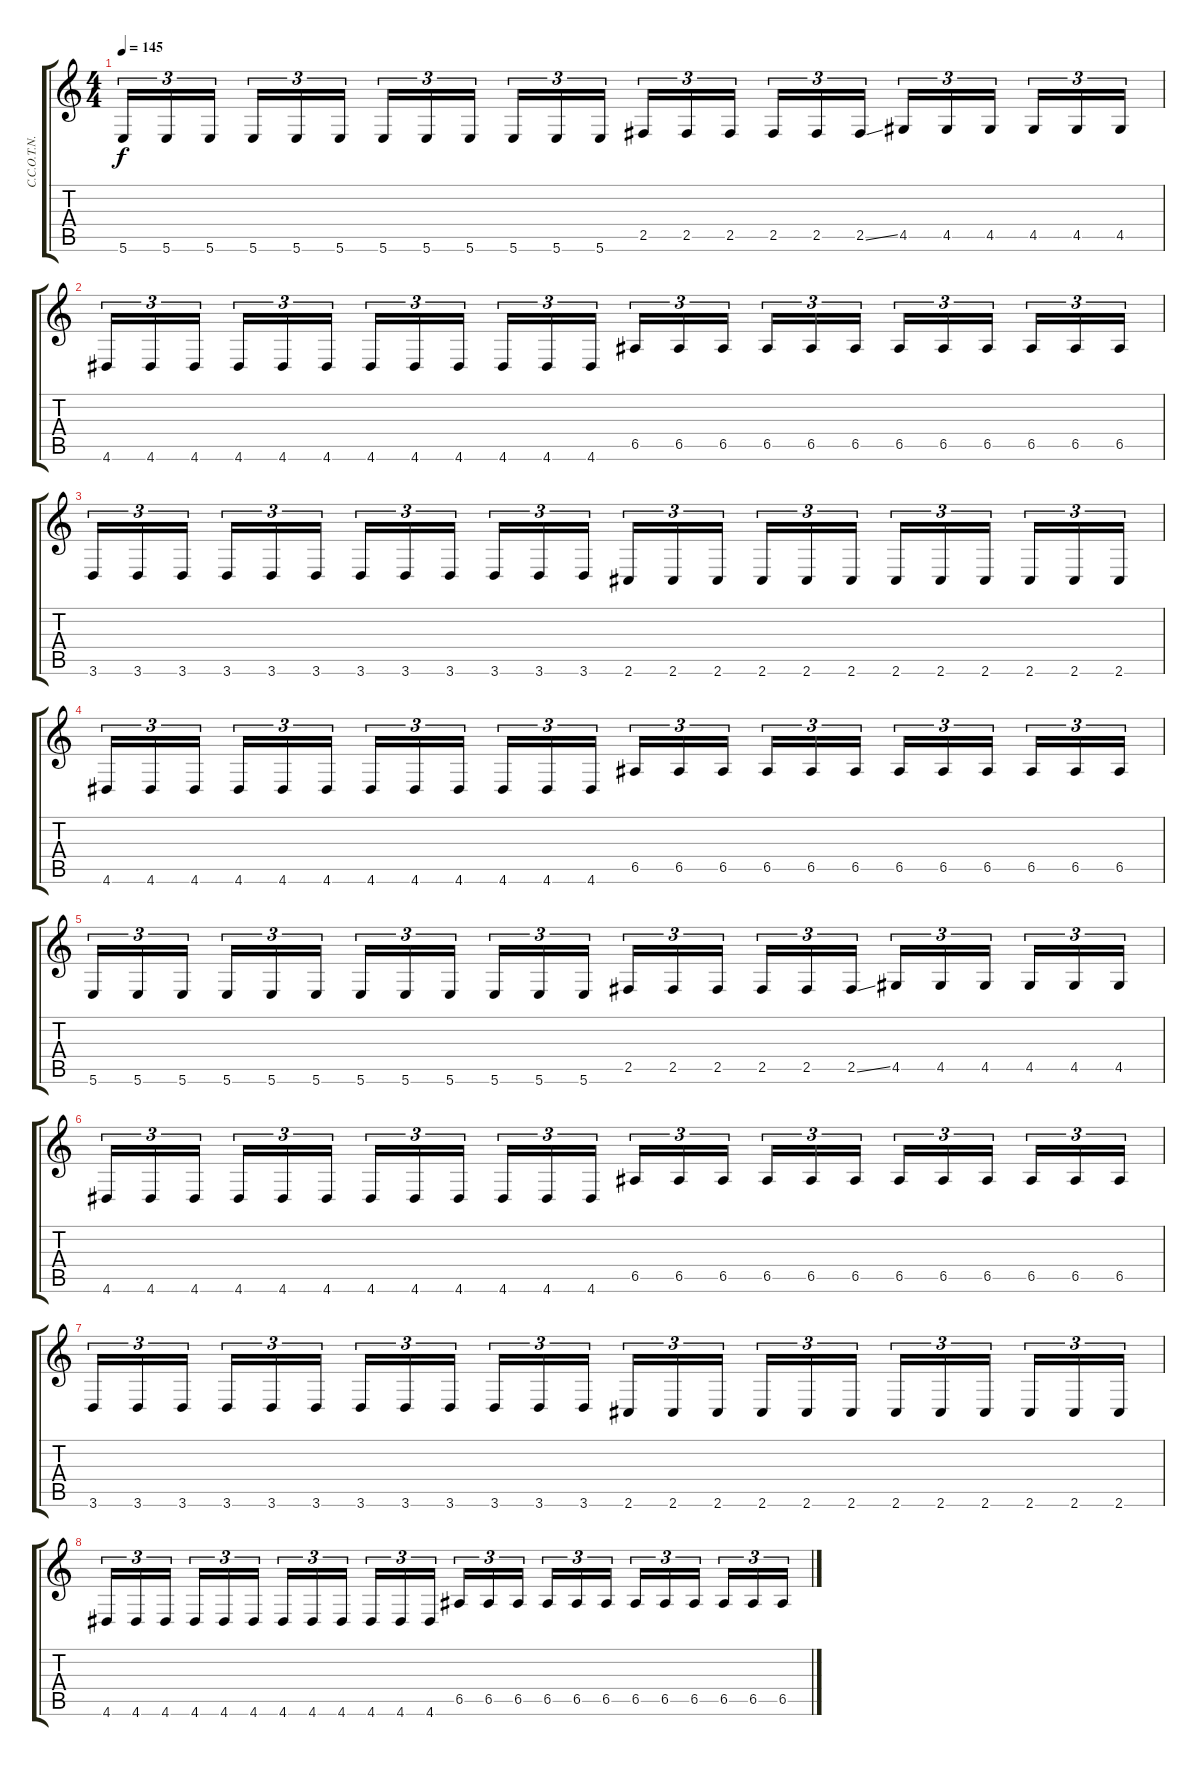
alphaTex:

\track ("C.C.O.T.N." "C.C.O.T.N.") {instrument overdrivenguitar}
\staff {score tabs}
\tuning (B3 Gb3 D3 A2 E2 B1) {hide}
\ts (4 4)
\tempo 145
\clef g2
\ks c
5.6.16{tu (3 2) dy f} 5.6.16{tu (3 2)} 5.6.16{tu (3 2) beam splitsecondary} 5.6.16{tu (3 2)} 5.6.16{tu (3 2)} 5.6.16{tu (3 2)} 5.6.16{tu (3 2)} 5.6.16{tu (3 2)} 5.6.16{tu (3 2) beam splitsecondary} 5.6.16{tu (3 2)} 5.6.16{tu (3 2)} 5.6.16{tu (3 2)} 2.5.16{tu (3 2)} 2.5.16{tu (3 2)} 2.5.16{tu (3 2) beam splitsecondary} 2.5.16{tu (3 2)} 2.5.16{tu (3 2)} 2.5{ss}.16{tu (3 2)} 4.5.16{tu (3 2)} 4.5.16{tu (3 2)} 4.5.16{tu (3 2) beam splitsecondary} 4.5.16{tu (3 2)} 4.5.16{tu (3 2)} 4.5.16{tu (3 2)} |
4.6.16{tu (3 2)} 4.6.16{tu (3 2)} 4.6.16{tu (3 2) beam splitsecondary} 4.6.16{tu (3 2)} 4.6.16{tu (3 2)} 4.6.16{tu (3 2)} 4.6.16{tu (3 2)} 4.6.16{tu (3 2)} 4.6.16{tu (3 2) beam splitsecondary} 4.6.16{tu (3 2)} 4.6.16{tu (3 2)} 4.6.16{tu (3 2)} 6.5.16{tu (3 2)} 6.5.16{tu (3 2)} 6.5.16{tu (3 2) beam splitsecondary} 6.5.16{tu (3 2)} 6.5.16{tu (3 2)} 6.5.16{tu (3 2)} 6.5.16{tu (3 2)} 6.5.16{tu (3 2)} 6.5.16{tu (3 2) beam splitsecondary} 6.5.16{tu (3 2)} 6.5.16{tu (3 2)} 6.5.16{tu (3 2)} |
3.6.16{tu (3 2)} 3.6.16{tu (3 2)} 3.6.16{tu (3 2) beam splitsecondary} 3.6.16{tu (3 2)} 3.6.16{tu (3 2)} 3.6.16{tu (3 2)} 3.6.16{tu (3 2)} 3.6.16{tu (3 2)} 3.6.16{tu (3 2) beam splitsecondary} 3.6.16{tu (3 2)} 3.6.16{tu (3 2)} 3.6.16{tu (3 2)} 2.6.16{tu (3 2)} 2.6.16{tu (3 2)} 2.6.16{tu (3 2) beam splitsecondary} 2.6.16{tu (3 2)} 2.6.16{tu (3 2)} 2.6.16{tu (3 2)} 2.6.16{tu (3 2)} 2.6.16{tu (3 2)} 2.6.16{tu (3 2) beam splitsecondary} 2.6.16{tu (3 2)} 2.6.16{tu (3 2)} 2.6.16{tu (3 2)} |
4.6.16{tu (3 2)} 4.6.16{tu (3 2)} 4.6.16{tu (3 2) beam splitsecondary} 4.6.16{tu (3 2)} 4.6.16{tu (3 2)} 4.6.16{tu (3 2)} 4.6.16{tu (3 2)} 4.6.16{tu (3 2)} 4.6.16{tu (3 2) beam splitsecondary} 4.6.16{tu (3 2)} 4.6.16{tu (3 2)} 4.6.16{tu (3 2)} 6.5.16{tu (3 2)} 6.5.16{tu (3 2)} 6.5.16{tu (3 2) beam splitsecondary} 6.5.16{tu (3 2)} 6.5.16{tu (3 2)} 6.5.16{tu (3 2)} 6.5.16{tu (3 2)} 6.5.16{tu (3 2)} 6.5.16{tu (3 2) beam splitsecondary} 6.5.16{tu (3 2)} 6.5.16{tu (3 2)} 6.5.16{tu (3 2)} |
5.6.16{tu (3 2)} 5.6.16{tu (3 2)} 5.6.16{tu (3 2) beam splitsecondary} 5.6.16{tu (3 2)} 5.6.16{tu (3 2)} 5.6.16{tu (3 2)} 5.6.16{tu (3 2)} 5.6.16{tu (3 2)} 5.6.16{tu (3 2) beam splitsecondary} 5.6.16{tu (3 2)} 5.6.16{tu (3 2)} 5.6.16{tu (3 2)} 2.5.16{tu (3 2)} 2.5.16{tu (3 2)} 2.5.16{tu (3 2) beam splitsecondary} 2.5.16{tu (3 2)} 2.5.16{tu (3 2)} 2.5{ss}.16{tu (3 2)} 4.5.16{tu (3 2)} 4.5.16{tu (3 2)} 4.5.16{tu (3 2) beam splitsecondary} 4.5.16{tu (3 2)} 4.5.16{tu (3 2)} 4.5.16{tu (3 2)} |
4.6.16{tu (3 2)} 4.6.16{tu (3 2)} 4.6.16{tu (3 2) beam splitsecondary} 4.6.16{tu (3 2)} 4.6.16{tu (3 2)} 4.6.16{tu (3 2)} 4.6.16{tu (3 2)} 4.6.16{tu (3 2)} 4.6.16{tu (3 2) beam splitsecondary} 4.6.16{tu (3 2)} 4.6.16{tu (3 2)} 4.6.16{tu (3 2)} 6.5.16{tu (3 2)} 6.5.16{tu (3 2)} 6.5.16{tu (3 2) beam splitsecondary} 6.5.16{tu (3 2)} 6.5.16{tu (3 2)} 6.5.16{tu (3 2)} 6.5.16{tu (3 2)} 6.5.16{tu (3 2)} 6.5.16{tu (3 2) beam splitsecondary} 6.5.16{tu (3 2)} 6.5.16{tu (3 2)} 6.5.16{tu (3 2)} |
3.6.16{tu (3 2)} 3.6.16{tu (3 2)} 3.6.16{tu (3 2) beam splitsecondary} 3.6.16{tu (3 2)} 3.6.16{tu (3 2)} 3.6.16{tu (3 2)} 3.6.16{tu (3 2)} 3.6.16{tu (3 2)} 3.6.16{tu (3 2) beam splitsecondary} 3.6.16{tu (3 2)} 3.6.16{tu (3 2)} 3.6.16{tu (3 2)} 2.6.16{tu (3 2)} 2.6.16{tu (3 2)} 2.6.16{tu (3 2) beam splitsecondary} 2.6.16{tu (3 2)} 2.6.16{tu (3 2)} 2.6.16{tu (3 2)} 2.6.16{tu (3 2)} 2.6.16{tu (3 2)} 2.6.16{tu (3 2) beam splitsecondary} 2.6.16{tu (3 2)} 2.6.16{tu (3 2)} 2.6.16{tu (3 2)} |
4.6.16{tu (3 2)} 4.6.16{tu (3 2)} 4.6.16{tu (3 2) beam splitsecondary} 4.6.16{tu (3 2)} 4.6.16{tu (3 2)} 4.6.16{tu (3 2)} 4.6.16{tu (3 2)} 4.6.16{tu (3 2)} 4.6.16{tu (3 2) beam splitsecondary} 4.6.16{tu (3 2)} 4.6.16{tu (3 2)} 4.6.16{tu (3 2)} 6.5.16{tu (3 2)} 6.5.16{tu (3 2)} 6.5.16{tu (3 2) beam splitsecondary} 6.5.16{tu (3 2)} 6.5.16{tu (3 2)} 6.5.16{tu (3 2)} 6.5.16{tu (3 2)} 6.5.16{tu (3 2)} 6.5.16{tu (3 2) beam splitsecondary} 6.5.16{tu (3 2)} 6.5.16{tu (3 2)} 6.5.16{tu (3 2)}
